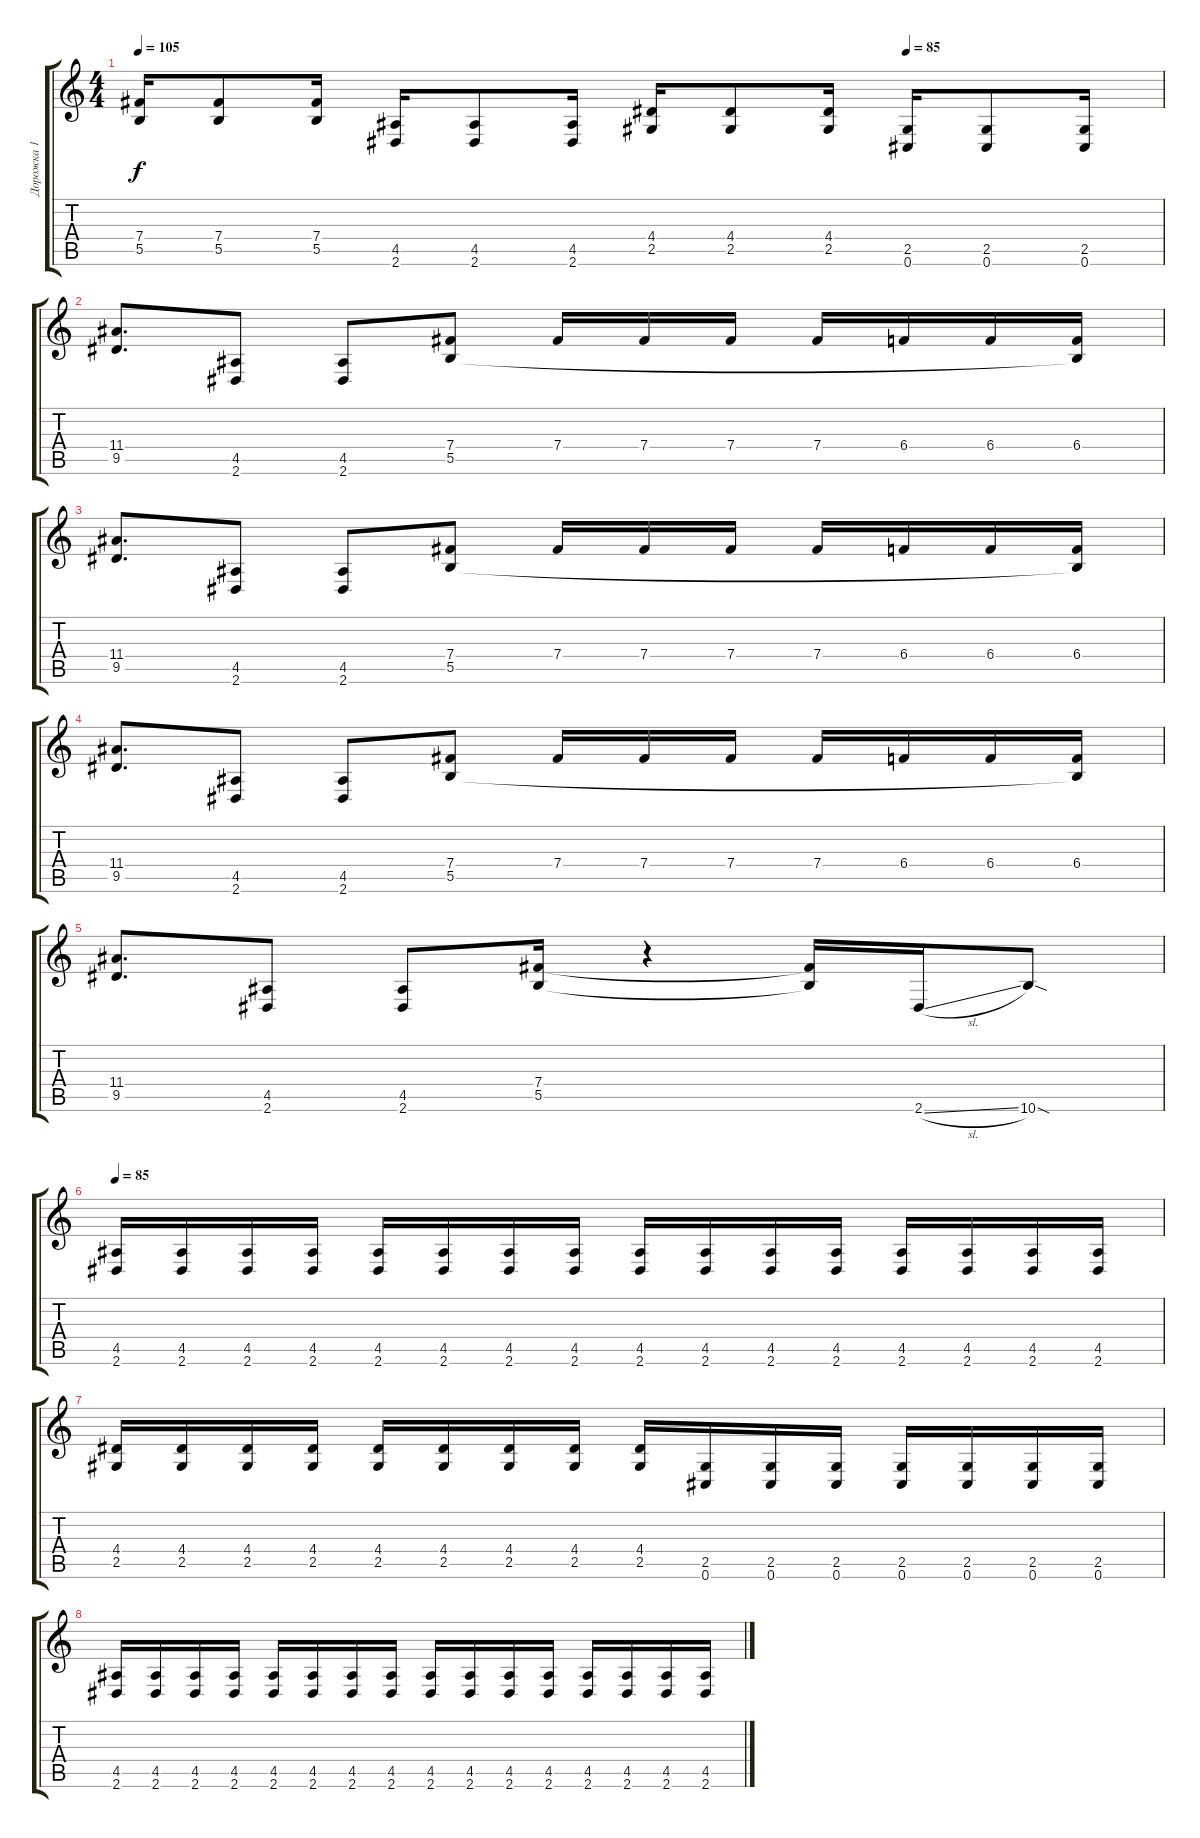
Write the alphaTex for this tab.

\track ("Дорожка 1" "Дорожка 1") {instrument distortionguitar}
\staff {score tabs}
\tuning (Db4 Ab3 E3 B2 Gb2 Db2) {hide}
\ts (4 4)
\tempo 105
\tempo (85 0.75)
\clef g2
\ks c
(7.4 5.5).16{dy f} (7.4 5.5).8 (7.4 5.5).16 (4.5 2.6).16 (4.5 2.6).8 (4.5 2.6).16 (4.4 2.5).16 (4.4 2.5).8 (4.4 2.5).16 (2.5 0.6).16 (2.5 0.6).8 (2.5 0.6).16 |
(11.4 9.5).8{d} (4.5 2.6).8 (4.5 2.6).8 (7.4 5.5).8 7.4.16 7.4.16 7.4.16 7.4.16 6.4.16 6.4.16 (6.4 5.5{t}).16 |
(11.4 9.5).8{d} (4.5 2.6).8 (4.5 2.6).8 (7.4 5.5).8 7.4.16 7.4.16 7.4.16 7.4.16 6.4.16 6.4.16 (6.4 5.5{t}).16 |
(11.4 9.5).8{d} (4.5 2.6).8 (4.5 2.6).8 (7.4 5.5).8 7.4.16 7.4.16 7.4.16 7.4.16 6.4.16 6.4.16 (6.4 5.5{t}).16 |
(11.4 9.5).8{d} (4.5 2.6).8 (4.5 2.6).8 (7.4 5.5).16 r.4 (7.4{t} 5.5{t}).16 2.6{sl}.16 10.6{sod}.8 |
\tempo 85
(4.5 2.6).16 (4.5 2.6).16 (4.5 2.6).16 (4.5 2.6).16 (4.5 2.6).16 (4.5 2.6).16 (4.5 2.6).16 (4.5 2.6).16 (4.5 2.6).16 (4.5 2.6).16 (4.5 2.6).16 (4.5 2.6).16 (4.5 2.6).16 (4.5 2.6).16 (4.5 2.6).16 (4.5 2.6).16 |
(4.4 2.5).16 (4.4 2.5).16 (4.4 2.5).16 (4.4 2.5).16 (4.4 2.5).16 (4.4 2.5).16 (4.4 2.5).16 (4.4 2.5).16 (4.4 2.5).16 (2.5 0.6).16 (2.5 0.6).16 (2.5 0.6).16 (2.5 0.6).16 (2.5 0.6).16 (2.5 0.6).16 (2.5 0.6).16 |
(4.5 2.6).16 (4.5 2.6).16 (4.5 2.6).16 (4.5 2.6).16 (4.5 2.6).16 (4.5 2.6).16 (4.5 2.6).16 (4.5 2.6).16 (4.5 2.6).16 (4.5 2.6).16 (4.5 2.6).16 (4.5 2.6).16 (4.5 2.6).16 (4.5 2.6).16 (4.5 2.6).16 (4.5 2.6).16
